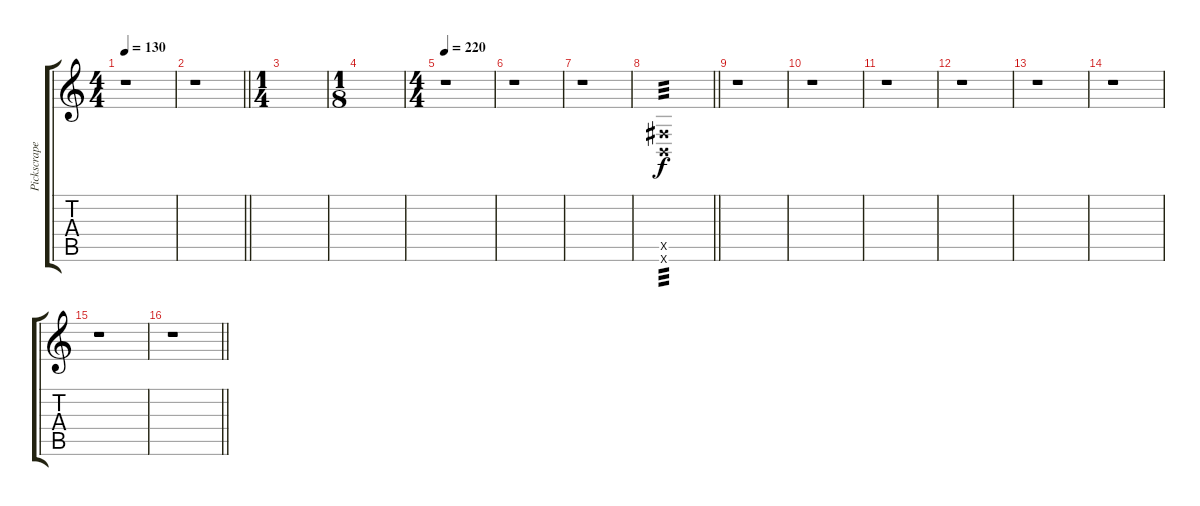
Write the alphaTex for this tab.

\track ("Pickscrape" "Pickscrape") {instrument guitarfretnoise}
\staff {score tabs}
\tuning (Db4 Ab3 E3 B2 Gb2 B1) {hide}
\ts (4 4)
\tempo 130
\clef g2
\ks c
r.1{dy f} |
\barLineRight lightlight
r.1 |
\ts (1 4)
|
\ts (1 8)
|
\ts (4 4)
\tempo 220
r.1 |
r.1 |
r.1 |
\barLineRight lightlight
(12.5{x} 12.6{x}).1{tp 3} |
r.1 |
r.1 |
r.1 |
r.1 |
r.1 |
r.1 |
r.1 |
\barLineRight lightlight
r.1
